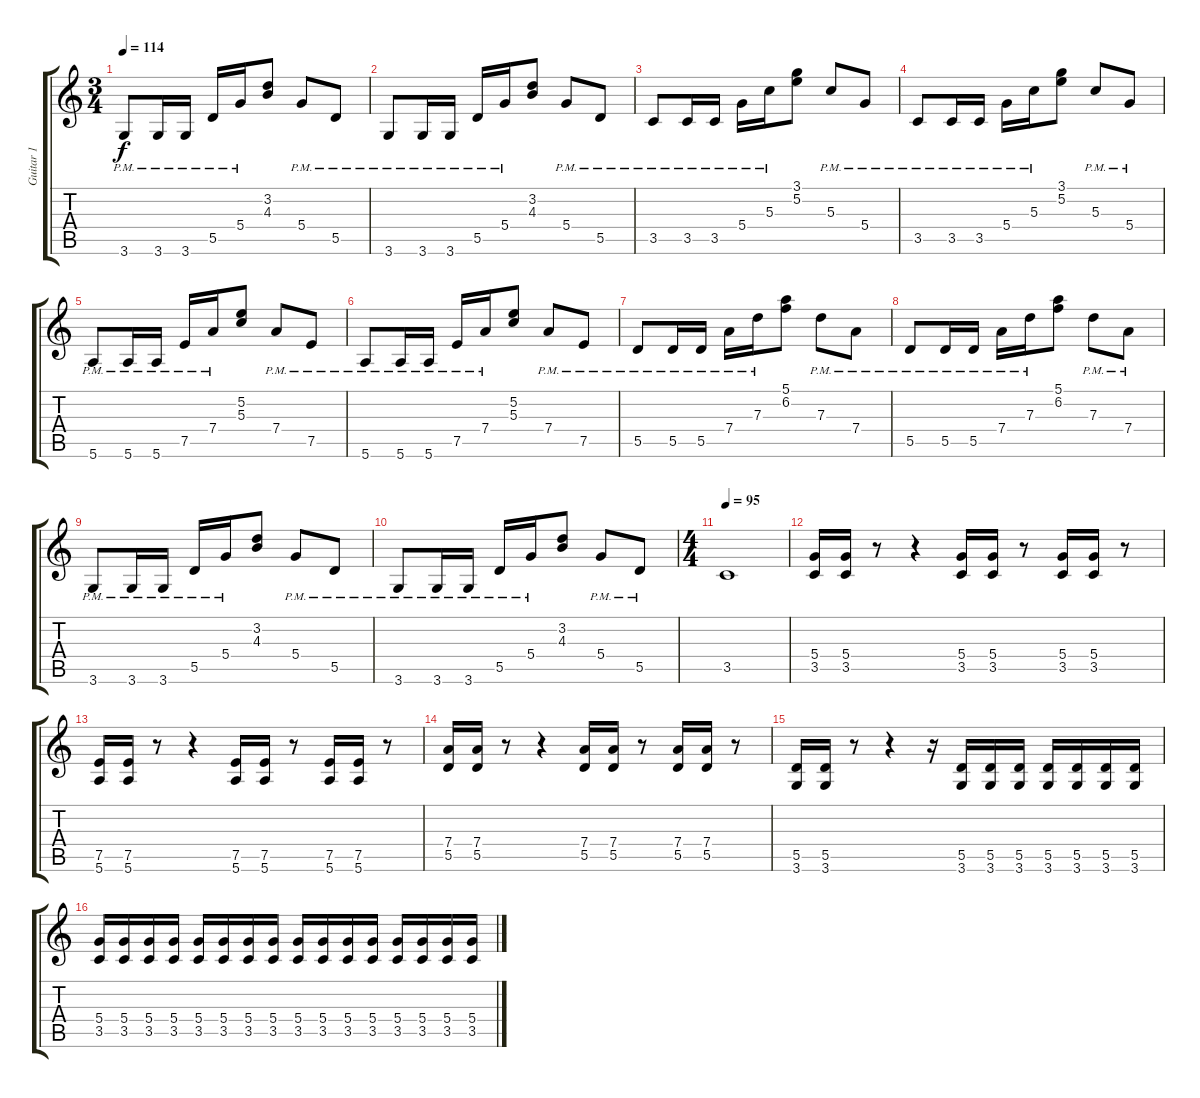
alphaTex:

\track ("Guitar 1" "Guitar 1") {instrument overdrivenguitar}
\staff {score tabs}
\tuning (E4 B3 G3 D3 A2 E2) {hide}
\ts (3 4)
\tempo 114
\clef g2
\ks c
3.6{pm}.8{dy f} 3.6{pm}.16 3.6{pm}.16 5.5{pm}.16 5.4{pm}.16 (3.2 4.3).8 5.4{pm}.8 5.5{pm}.8 |
3.6{pm}.8 3.6{pm}.16 3.6{pm}.16 5.5{pm}.16 5.4{pm}.16 (3.2 4.3).8 5.4{pm}.8 5.5{pm}.8 |
3.5{pm}.8 3.5{pm}.16 3.5{pm}.16 5.4{pm}.16 5.3{pm}.16 (3.1 5.2).8 5.3{pm}.8 5.4{pm}.8 |
3.5{pm}.8 3.5{pm}.16 3.5{pm}.16 5.4{pm}.16 5.3{pm}.16 (3.1 5.2).8 5.3{pm}.8 5.4{pm}.8 |
5.6{pm}.8 5.6{pm}.16 5.6{pm}.16 7.5{pm}.16 7.4{pm}.16 (5.2 5.3).8 7.4{pm}.8 7.5{pm}.8 |
5.6{pm}.8 5.6{pm}.16 5.6{pm}.16 7.5{pm}.16 7.4{pm}.16 (5.2 5.3).8 7.4{pm}.8 7.5{pm}.8 |
5.5{pm}.8 5.5{pm}.16 5.5{pm}.16 7.4{pm}.16 7.3{pm}.16 (5.1 6.2).8 7.3{pm}.8 7.4{pm}.8 |
5.5{pm}.8 5.5{pm}.16 5.5{pm}.16 7.4{pm}.16 7.3{pm}.16 (5.1 6.2).8 7.3{pm}.8 7.4{pm}.8 |
3.6{pm}.8 3.6{pm}.16 3.6{pm}.16 5.5{pm}.16 5.4{pm}.16 (3.2 4.3).8 5.4{pm}.8 5.5{pm}.8 |
3.6{pm}.8 3.6{pm}.16 3.6{pm}.16 5.5{pm}.16 5.4{pm}.16 (3.2 4.3).8 5.4{pm}.8 5.5{pm}.8 |
\ts (4 4)
\tempo 95
3.5.1 |
(5.4 3.5).16{instrument distortionguitar} (5.4 3.5).16 r.8 r.4 (5.4 3.5).16 (5.4 3.5).16 r.8 (5.4 3.5).16 (5.4 3.5).16 r.8 |
(7.5 5.6).16 (7.5 5.6).16 r.8 r.4 (7.5 5.6).16 (7.5 5.6).16 r.8 (7.5 5.6).16 (7.5 5.6).16 r.8 |
(7.4 5.5).16 (7.4 5.5).16 r.8 r.4 (7.4 5.5).16 (7.4 5.5).16 r.8 (7.4 5.5).16 (7.4 5.5).16 r.8 |
(5.5 3.6).16 (5.5 3.6).16 r.8 r.4 r.16 (5.5 3.6).16 (5.5 3.6).16 (5.5 3.6).16 (5.5 3.6).16 (5.5 3.6).16 (5.5 3.6).16 (5.5 3.6).16 |
(5.4 3.5).16 (5.4 3.5).16 (5.4 3.5).16 (5.4 3.5).16 (5.4 3.5).16 (5.4 3.5).16 (5.4 3.5).16 (5.4 3.5).16 (5.4 3.5).16 (5.4 3.5).16 (5.4 3.5).16 (5.4 3.5).16 (5.4 3.5).16 (5.4 3.5).16 (5.4 3.5).16 (5.4 3.5).16
